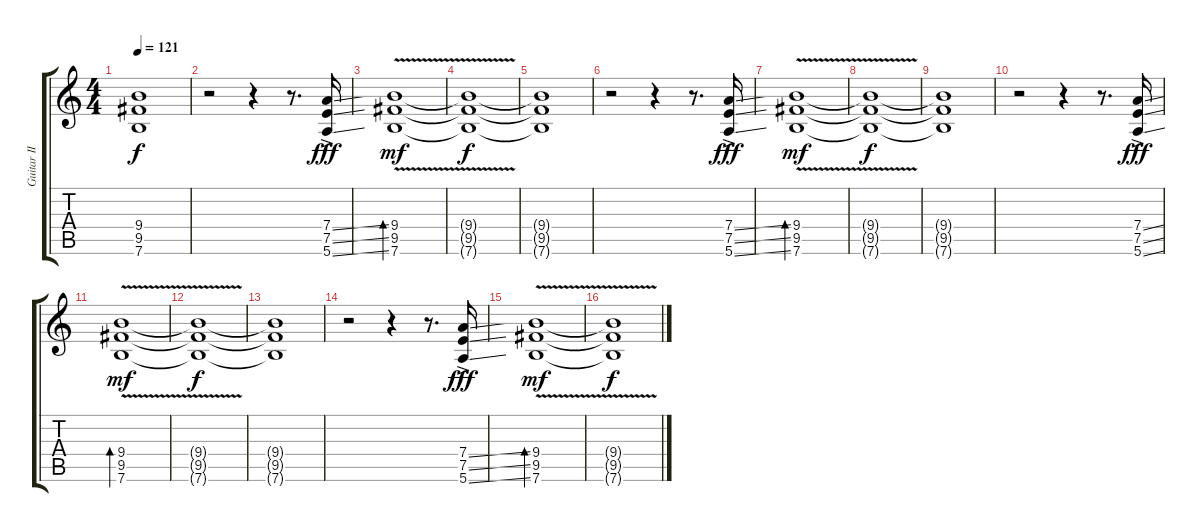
\track ("Guitar II" "Guitar II") {instrument overdrivenguitar}
\staff {score tabs}
\tuning (E4 B3 G3 D3 A2 E2) {hide}
\ts (4 4)
\tempo 121
\clef g2
\ks c
(9.4{t} 9.5{t} 7.6{t}).1{dy f} |
r.2 r.4 r.8{d} (7.4{ss ac} 7.5{ss} 5.6{ss}).16{dy fff} |
(9.4{v} 9.5 7.6).1{bd 120 dy mf} |
(9.4{t} 9.5{t} 7.6{t}).1{dy f} |
(9.4{t} 9.5{t} 7.6{t}).1 |
r.2 r.4 r.8{d} (7.4{ss ac} 7.5{ss} 5.6{ss}).16{dy fff} |
(9.4{v} 9.5 7.6).1{bd 120 dy mf} |
(9.4{t} 9.5{t} 7.6{t}).1{dy f} |
(9.4{t} 9.5{t} 7.6{t}).1 |
r.2 r.4 r.8{d} (7.4{ss ac} 7.5{ss} 5.6{ss}).16{dy fff} |
(9.4{v} 9.5 7.6).1{bd 120 dy mf} |
(9.4{t} 9.5{t} 7.6{t}).1{dy f} |
(9.4{t} 9.5{t} 7.6{t}).1 |
r.2 r.4 r.8{d} (7.4{ss ac} 7.5{ss} 5.6{ss}).16{dy fff} |
(9.4{v} 9.5 7.6).1{bd 120 dy mf} |
(9.4{t} 9.5{t} 7.6{t}).1{dy f}
